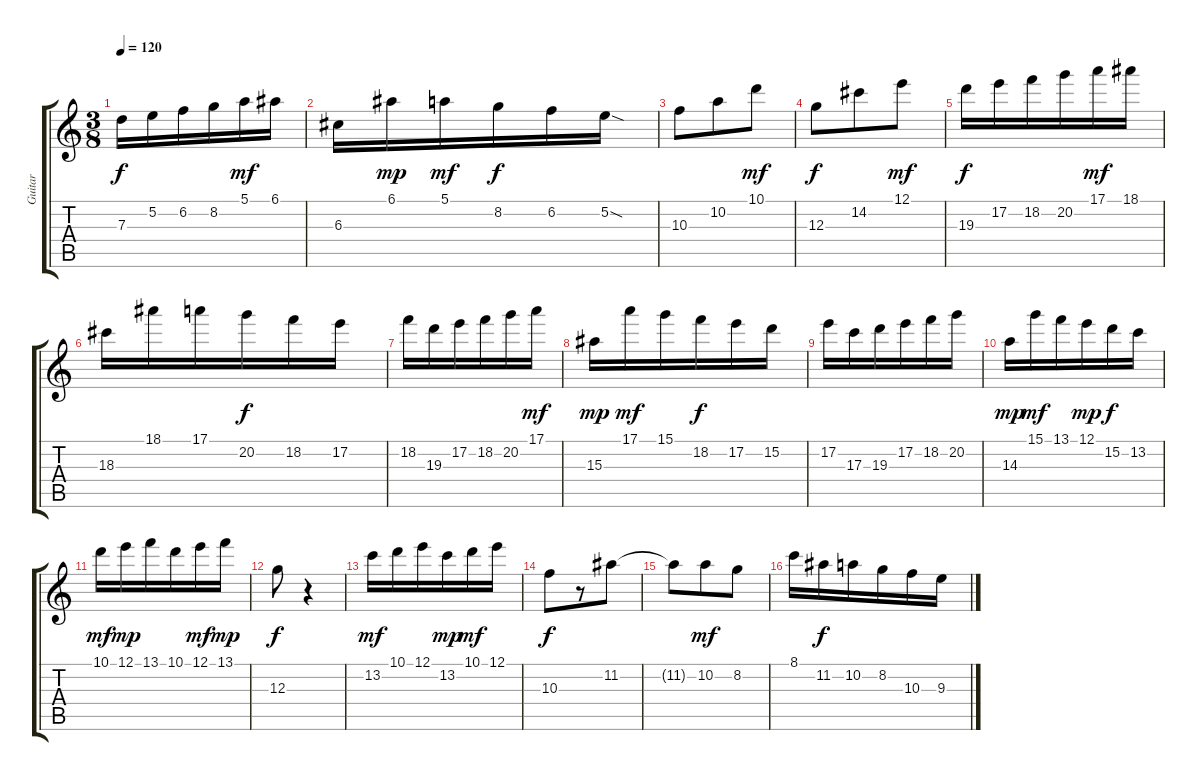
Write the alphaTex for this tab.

\track ("Guitar" "Guitar") {instrument distortionguitar}
\staff {score tabs}
\tuning (E4 B3 G3 D3 A2 E2) {hide}
\ts (3 8)
\tempo 120
\clef g2
\ks c
7.3.16{dy f instrument distortionguitar} 5.2.16 6.2.16 8.2.16 5.1.16{dy mf} 6.1.16 |
6.3.16 6.1.16{dy mp} 5.1.16{dy mf} 8.2.16{dy f} 6.2.16 5.2{sod}.16 |
10.3.8 10.2.8 10.1.8{dy mf} |
12.3.8{dy f} 14.2.8 12.1.8{dy mf} |
19.3.16{dy f} 17.2.16 18.2.16 20.2.16 17.1.16{dy mf} 18.1.16 |
18.3.16 18.1.16 17.1.16 20.2.16{dy f} 18.2.16 17.2.16 |
18.2.16 19.3.16 17.2.16 18.2.16 20.2.16 17.1.16{dy mf} |
15.3.16{dy mp} 17.1.16{dy mf} 15.1.16 18.2.16{dy f} 17.2.16 15.2.16 |
17.2.16 17.3.16 19.3.16 17.2.16 18.2.16 20.2.16 |
14.3.16{dy mp} 15.1.16{dy mf} 13.1.16 12.1.16{dy mp} 15.2.16{dy f} 13.2.16 |
10.1.16{dy mf} 12.1.16{dy mp} 13.1.16 10.1.16 12.1.16{dy mf} 13.1.16{dy mp} |
12.3.8{dy f} r.4 |
13.2.16{dy mf} 10.1.16 12.1.16 13.2.16{dy mp} 10.1.16{dy mf} 12.1.16 |
10.3.8{dy f} r.8 11.2.8 |
11.2{t}.8 10.2.8{dy mf} 8.2.8 |
8.1.16 11.2.16{dy f} 10.2.16 8.2.16 10.3.16 9.3.16
